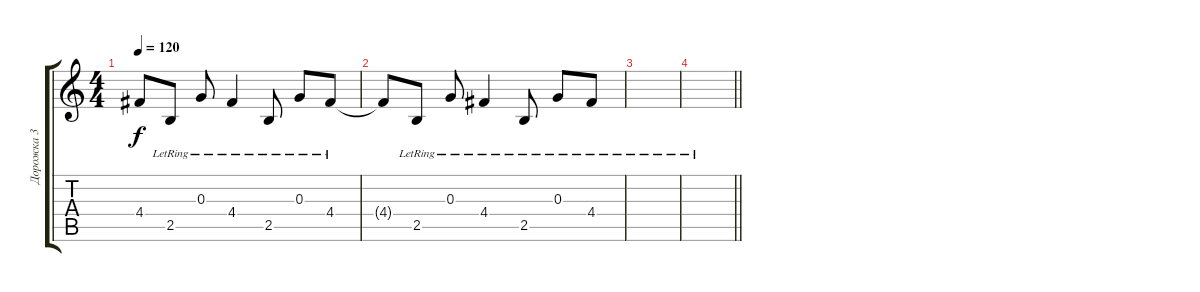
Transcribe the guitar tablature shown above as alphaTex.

\track ("Дорожка 3" "Дорожка 3") {instrument electricguitarclean}
\staff {score tabs}
\tuning (E4 B3 G3 D3 A2 E2) {hide}
\ts (4 4)
\tempo 120
\clef g2
\ks c
4.4{t}.8{dy f} 2.5{lr}.8 0.3{lr}.8 4.4{lr}.4 2.5{lr}.8 0.3{lr}.8 4.4{lr}.8 |
4.4{t}.8 2.5{lr}.8 0.3{lr}.8 4.4{lr}.4 2.5{lr}.8 0.3{lr}.8 4.4{lr}.8 |
|
\barLineRight lightlight
